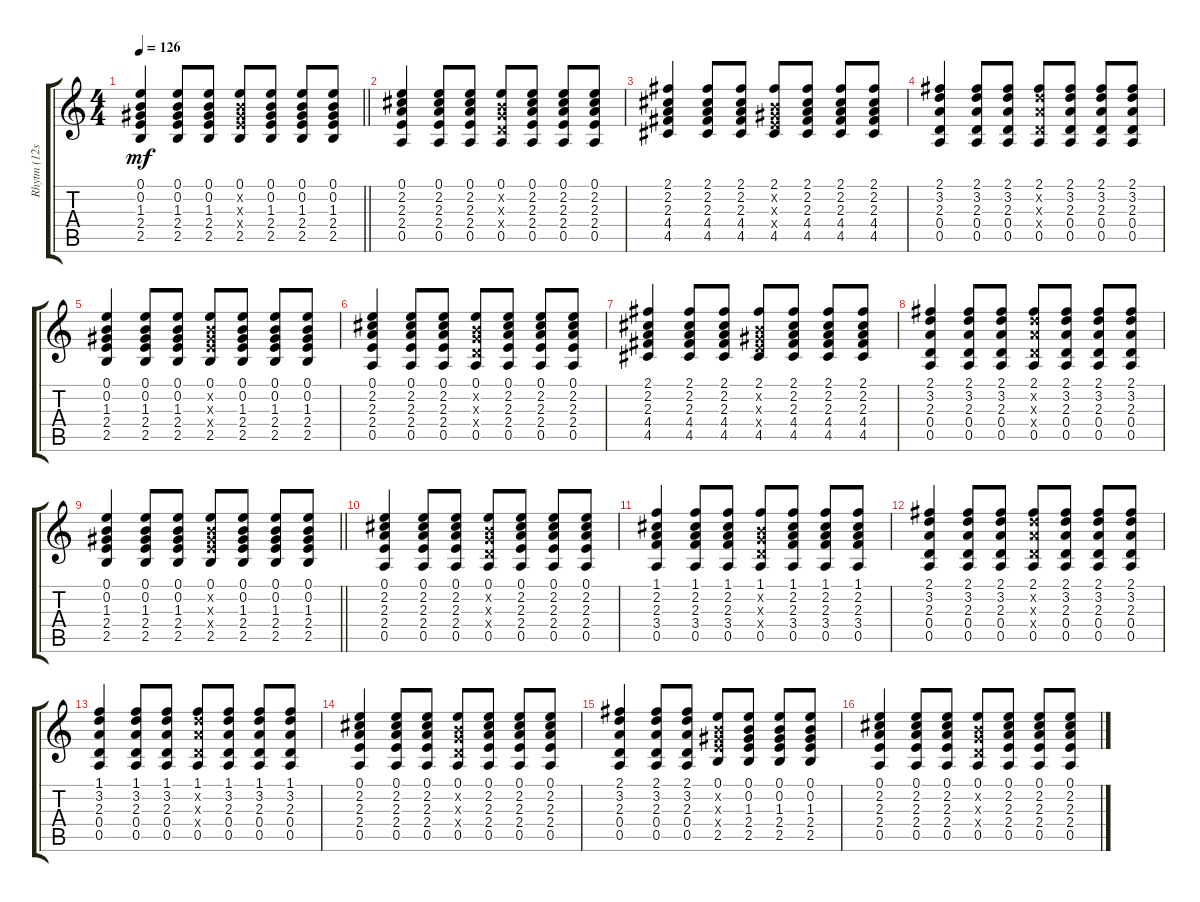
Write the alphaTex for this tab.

\track ("Rhytm (12str)" "Rhytm (12s") {instrument acousticguitarsteel}
\staff {score tabs}
\tuning (E4 B3 G3 D3 A2 E2) {hide}
\ts (4 4)
\tempo 126
\clef g2
\barLineRight lightlight
\ks c
(0.1 0.2 1.3 2.4 2.5).4{dy mf} (0.1 0.2 1.3 2.4 2.5).8 (0.1 0.2 1.3 2.4 2.5).8 (0.1 0.2{x} 1.3{x} 2.4{x} 2.5).8 (0.1 0.2 1.3 2.4 2.5).8 (0.1 0.2 1.3 2.4 2.5).8 (0.1 0.2 1.3 2.4 2.5).8 |
\section ("" "")
(0.1 2.2 2.3 2.4 0.5).4 (0.1 2.2 2.3 2.4 0.5).8 (0.1 2.2 2.3 2.4 0.5).8 (0.1 0.2{x} 0.3{x} 0.4{x} 0.5).8 (0.1 2.2 2.3 2.4 0.5).8 (0.1 2.2 2.3 2.4 0.5).8 (0.1 2.2 2.3 2.4 0.5).8 |
(2.1 2.2 2.3 4.4 4.5).4 (2.1 2.2 2.3 4.4 4.5).8 (2.1 2.2 2.3 4.4 4.5).8 (2.1 0.2{x} 1.3{x} 2.4{x} 4.5).8 (2.1 2.2 2.3 4.4 4.5).8 (2.1 2.2 2.3 4.4 4.5).8 (2.1 2.2 2.3 4.4 4.5).8 |
(2.1 3.2 2.3 0.4 0.5).4 (2.1 3.2 2.3 0.4 0.5).8 (2.1 3.2 2.3 0.4 0.5).8 (2.1 3.2{x} 2.3{x} 0.4{x} 0.5).8 (2.1 3.2 2.3 0.4 0.5).8 (2.1 3.2 2.3 0.4 0.5).8 (2.1 3.2 2.3 0.4 0.5).8 |
(0.1 0.2 1.3 2.4 2.5).4 (0.1 0.2 1.3 2.4 2.5).8 (0.1 0.2 1.3 2.4 2.5).8 (0.1 0.2{x} 1.3{x} 2.4{x} 2.5).8 (0.1 0.2 1.3 2.4 2.5).8 (0.1 0.2 1.3 2.4 2.5).8 (0.1 0.2 1.3 2.4 2.5).8 |
(0.1 2.2 2.3 2.4 0.5).4 (0.1 2.2 2.3 2.4 0.5).8 (0.1 2.2 2.3 2.4 0.5).8 (0.1 0.2{x} 0.3{x} 0.4{x} 0.5).8 (0.1 2.2 2.3 2.4 0.5).8 (0.1 2.2 2.3 2.4 0.5).8 (0.1 2.2 2.3 2.4 0.5).8 |
(2.1 2.2 2.3 4.4 4.5).4 (2.1 2.2 2.3 4.4 4.5).8 (2.1 2.2 2.3 4.4 4.5).8 (2.1 0.2{x} 1.3{x} 2.4{x} 4.5).8 (2.1 2.2 2.3 4.4 4.5).8 (2.1 2.2 2.3 4.4 4.5).8 (2.1 2.2 2.3 4.4 4.5).8 |
(2.1 3.2 2.3 0.4 0.5).4 (2.1 3.2 2.3 0.4 0.5).8 (2.1 3.2 2.3 0.4 0.5).8 (2.1 3.2{x} 2.3{x} 0.4{x} 0.5).8 (2.1 3.2 2.3 0.4 0.5).8 (2.1 3.2 2.3 0.4 0.5).8 (2.1 3.2 2.3 0.4 0.5).8 |
\barLineRight lightlight
(0.1 0.2 1.3 2.4 2.5).4 (0.1 0.2 1.3 2.4 2.5).8 (0.1 0.2 1.3 2.4 2.5).8 (0.1 0.2{x} 1.3{x} 2.4{x} 2.5).8 (0.1 0.2 1.3 2.4 2.5).8 (0.1 0.2 1.3 2.4 2.5).8 (0.1 0.2 1.3 2.4 2.5).8 |
\section ("" "")
(0.1 2.2 2.3 2.4 0.5).4 (0.1 2.2 2.3 2.4 0.5).8 (0.1 2.2 2.3 2.4 0.5).8 (0.1 0.2{x} 0.3{x} 0.4{x} 0.5).8 (0.1 2.2 2.3 2.4 0.5).8 (0.1 2.2 2.3 2.4 0.5).8 (0.1 2.2 2.3 2.4 0.5).8 |
(1.1 2.2 2.3 3.4 0.5).4 (1.1 2.2 2.3 3.4 0.5).8 (1.1 2.2 2.3 3.4 0.5).8 (1.1 0.2{x} 0.3{x} 0.4{x} 0.5).8 (1.1 2.2 2.3 3.4 0.5).8 (1.1 2.2 2.3 3.4 0.5).8 (1.1 2.2 2.3 3.4 0.5).8 |
(2.1 3.2 2.3 0.4 0.5).4 (2.1 3.2 2.3 0.4 0.5).8 (2.1 3.2 2.3 0.4 0.5).8 (2.1 3.2{x} 2.3{x} 0.4{x} 0.5).8 (2.1 3.2 2.3 0.4 0.5).8 (2.1 3.2 2.3 0.4 0.5).8 (2.1 3.2 2.3 0.4 0.5).8 |
(1.1 3.2 2.3 0.4 0.5).4 (1.1 3.2 2.3 0.4 0.5).8 (1.1 3.2 2.3 0.4 0.5).8 (1.1 3.2{x} 2.3{x} 0.4{x} 0.5).8 (1.1 3.2 2.3 0.4 0.5).8 (1.1 3.2 2.3 0.4 0.5).8 (1.1 3.2 2.3 0.4 0.5).8 |
(0.1 2.2 2.3 2.4 0.5).4 (0.1 2.2 2.3 2.4 0.5).8 (0.1 2.2 2.3 2.4 0.5).8 (0.1 0.2{x} 0.3{x} 0.4{x} 0.5).8 (0.1 2.2 2.3 2.4 0.5).8 (0.1 2.2 2.3 2.4 0.5).8 (0.1 2.2 2.3 2.4 0.5).8 |
(2.1 3.2 2.3 0.4 0.5).4 (2.1 3.2 2.3 0.4 0.5).8 (2.1 3.2 2.3 0.4 0.5).8 (0.1 0.2{x} 1.3{x} 2.4{x} 2.5).8 (0.1 0.2 1.3 2.4 2.5).8 (0.1 0.2 1.3 2.4 2.5).8 (0.1 0.2 1.3 2.4 2.5).8 |
(0.1 2.2 2.3 2.4 0.5).4 (0.1 2.2 2.3 2.4 0.5).8 (0.1 2.2 2.3 2.4 0.5).8 (0.1 0.2{x} 0.3{x} 0.4{x} 0.5).8 (0.1 2.2 2.3 2.4 0.5).8 (0.1 2.2 2.3 2.4 0.5).8 (0.1 2.2 2.3 2.4 0.5).8
